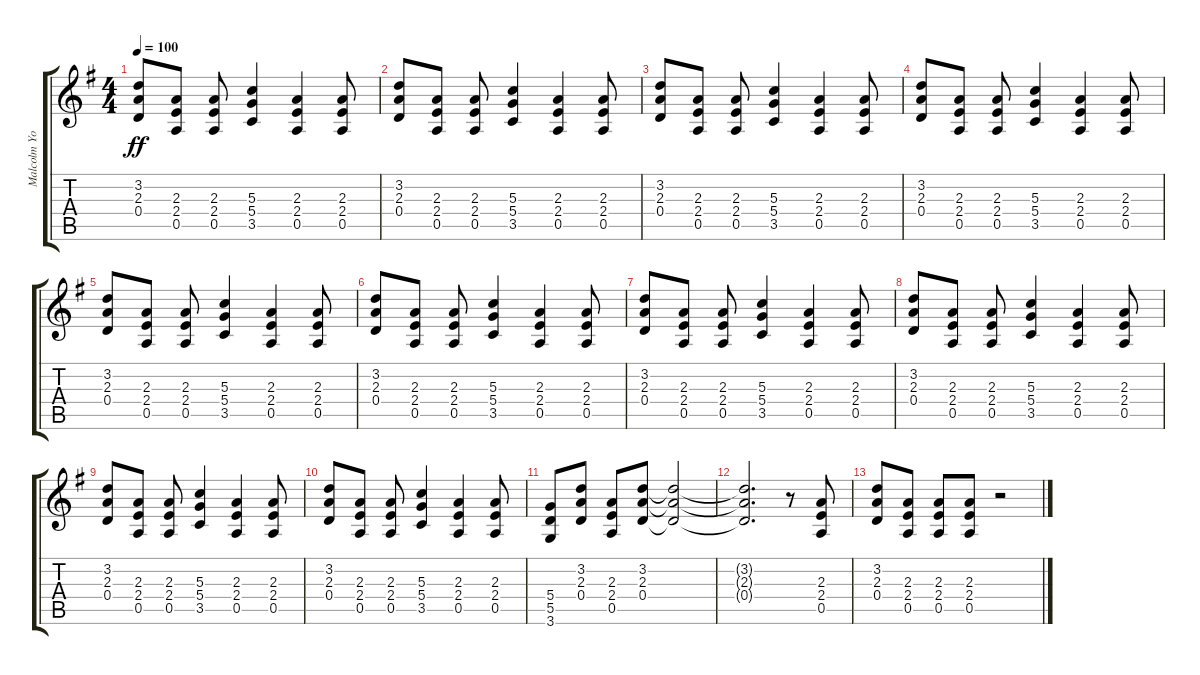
\track ("Malcolm Young - Rhythm" "Malcolm Yo") {instrument distortionguitar}
\staff {score tabs}
\tuning (E4 B3 G3 D3 A2 E2) {hide}
\ts (4 4)
\tempo 100
\clef g2
\ks g
(3.2 2.3 0.4).8{dy ff} (2.3 2.4 0.5).8 (2.3 2.4 0.5).8 (5.3 5.4 3.5).4 (2.3 2.4 0.5).4 (2.3 2.4 0.5).8 |
(3.2 2.3 0.4).8 (2.3 2.4 0.5).8 (2.3 2.4 0.5).8 (5.3 5.4 3.5).4 (2.3 2.4 0.5).4 (2.3 2.4 0.5).8 |
(3.2 2.3 0.4).8 (2.3 2.4 0.5).8 (2.3 2.4 0.5).8 (5.3 5.4 3.5).4 (2.3 2.4 0.5).4 (2.3 2.4 0.5).8 |
(3.2 2.3 0.4).8 (2.3 2.4 0.5).8 (2.3 2.4 0.5).8 (5.3 5.4 3.5).4 (2.3 2.4 0.5).4 (2.3 2.4 0.5).8 |
(3.2 2.3 0.4).8 (2.3 2.4 0.5).8 (2.3 2.4 0.5).8 (5.3 5.4 3.5).4 (2.3 2.4 0.5).4 (2.3 2.4 0.5).8 |
(3.2 2.3 0.4).8 (2.3 2.4 0.5).8 (2.3 2.4 0.5).8 (5.3 5.4 3.5).4 (2.3 2.4 0.5).4 (2.3 2.4 0.5).8 |
(3.2 2.3 0.4).8 (2.3 2.4 0.5).8 (2.3 2.4 0.5).8 (5.3 5.4 3.5).4 (2.3 2.4 0.5).4 (2.3 2.4 0.5).8 |
(3.2 2.3 0.4).8 (2.3 2.4 0.5).8 (2.3 2.4 0.5).8 (5.3 5.4 3.5).4 (2.3 2.4 0.5).4 (2.3 2.4 0.5).8 |
(3.2 2.3 0.4).8 (2.3 2.4 0.5).8 (2.3 2.4 0.5).8 (5.3 5.4 3.5).4 (2.3 2.4 0.5).4 (2.3 2.4 0.5).8 |
(3.2 2.3 0.4).8 (2.3 2.4 0.5).8 (2.3 2.4 0.5).8 (5.3 5.4 3.5).4 (2.3 2.4 0.5).4 (2.3 2.4 0.5).8 |
(5.4 5.5 3.6).8 (3.2 2.3 0.4).8 (2.3 2.4 0.5).8 (3.2 2.3 0.4).8 (3.2{t} 2.3{t} 0.4{t}).2 |
(3.2{t} 2.3{t} 0.4{t}).2{d} r.8 (2.3 2.4 0.5).8 |
(3.2 2.3 0.4).8 (2.3 2.4 0.5).8 (2.3 2.4 0.5).8 (2.3 2.4 0.5).8 r.2
